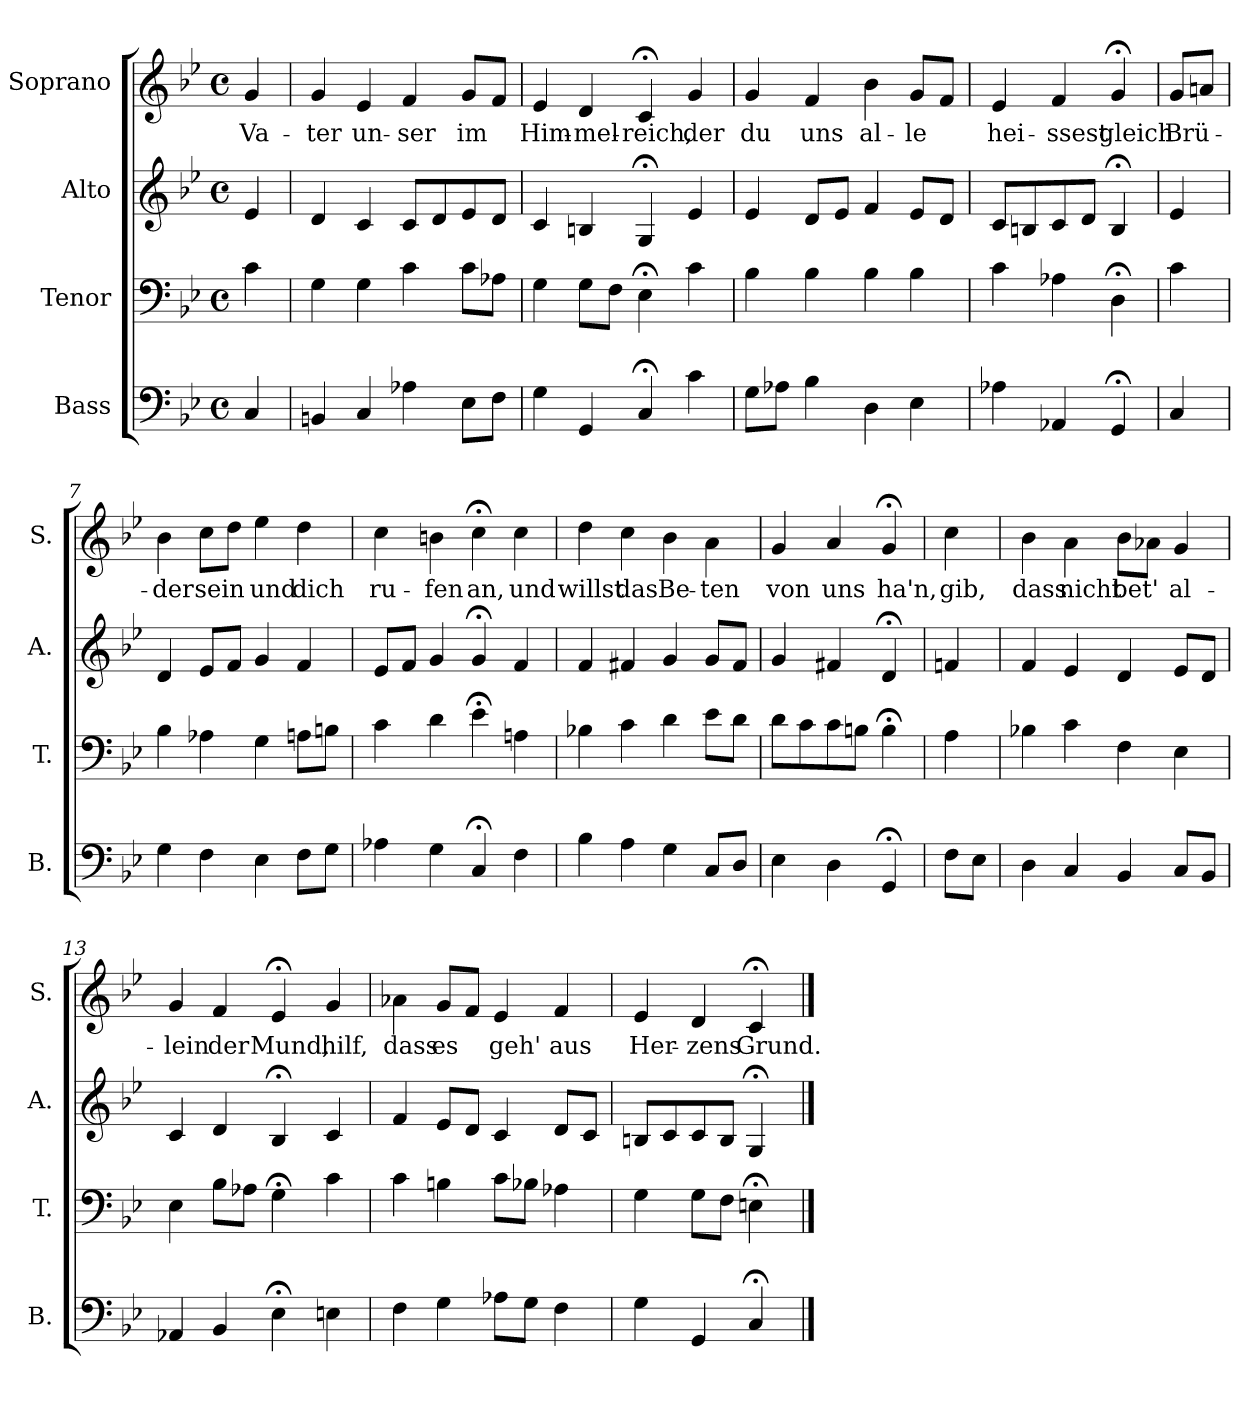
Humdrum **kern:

**kern	**kern	**kern	**kern	**text
*part4	*part3	*part2	*part1	*part1
*staff4	*staff3	*staff2	*staff1	*staff1
*I"Bass	*I"Tenor	*I"Alto	*I"Soprano	*
*I'B.	*I'T.	*I'A.	*I'S.	*
*clefF4	*clefF4	*clefG2	*clefG2	*
*k[b-e-]	*k[b-e-]	*k[b-e-]	*k[b-e-]	*
*B-:	*B-:	*B-:	*g:	*
*M4/4	*M4/4	*M4/4	*M4/4	*
*met(c)	*met(c)	*met(c)	*met(c)	*
=1	=1	=1	=1	=1
!	!	!	!	!LO:LY:b
4C/	4c\	4e-/	4g/	Va-
=2	=2	=2	=2	=2
!	!	!	!	!LO:LY:b
4BBn/	4G\	4d/	4g/	-ter
!	!	!	!	!LO:LY:b
4C/	4G\	4c/	4e-/	un-
!	!	!	!	!LO:LY:b
4A-X\	4c\	8c/L	4f/	-ser
.	.	8d/	.	.
!	!	!	!	!LO:LY:b
8E-\L	8c\L	8e-/	8g/L	im
8F\J	8A-X\J	8d/J	8f/J	.
=3	=3	=3	=3	=3
!	!	!	!	!LO:LY:b
4G\	4G\	4c/	4e-/	Him-
!	!	!	!	!LO:LY:b
4GG/	8G\L	4Bn/	4d/	-mel-
.	8F\J	.	.	.
!	!	!	!	!LO:LY:b
4C;</	4E-;<\	4G;</	4c;</	-reich,
!	!	!	!	!LO:LY:b
4c\	4c\	4e-/	4g/	der
=4	=4	=4	=4	=4
!	!	!	!	!LO:LY:b
8G\L	4B-\	4e-/	4g/	du
8A-X\J	.	.	.	.
!	!	!	!	!LO:LY:b
4B-\	4B-\	8d/L	4f/	uns
.	.	8e-/J	.	.
!	!	!	!	!LO:LY:b
4D\	4B-\	4f/	4b-\	al-
!	!	!	!	!LO:LY:b
4E-\	4B-\	8e-/L	8g/L	-le
.	.	8d/J	8f/J	.
=5	=5	=5	=5	=5
!	!	!	!	!LO:LY:b
4A-X\	4c\	8c/L	4e-/	hei-
.	.	8Bn/	.	.
!	!	!	!	!LO:LY:b
4AA-X/	4A-X\	8c/	4f/	-ssest
.	.	8d/J	.	.
!	!	!	!	!LO:LY:b
4GG;</	4D;<\	4B;</	4g;</	gleich
!!LO:LB:g=z
=6	=6	=6	=6	=6
!	!	!	!	!LO:LY:b
4C/	4c\	4e-/	8g/L	Brü-
.	.	.	8an/J	.
=7	=7	=7	=7	=7
!	!	!	!	!LO:LY:b
4G\	4B-\	4d/	4b-\	-der
!	!	!	!	!LO:LY:b
4F\	4A-X\	8e-/L	8cc\L	sein
.	.	8f/J	8dd\J	.
!	!	!	!	!LO:LY:b
4E-\	4G\	4g/	4ee-\	und
!	!	!	!	!LO:LY:b
8F\L	8An\L	4f/	4dd\	dich
8G\J	8Bn\J	.	.	.
=8	=8	=8	=8	=8
!	!	!	!	!LO:LY:b
4A-X\	4c\	8e-/L	4cc\	ru-
.	.	8f/J	.	.
!	!	!	!	!LO:LY:b
4G\	4d\	4g/	4bn\	-fen
!	!	!	!	!LO:LY:b
4C;</	4e-;<\	4g;</	4cc;<\	an,
!	!	!	!	!LO:LY:b
4F\	4An\	4f/	4cc\	und
=9	=9	=9	=9	=9
!	!	!	!	!LO:LY:b
4B-\	4B-X\	4f/	4dd\	willst
!	!	!	!	!LO:LY:b
4A\	4c\	4f#X/	4cc\	das
!	!	!	!	!LO:LY:b
4G\	4d\	4g/	4b-\	Be-
!	!	!	!	!LO:LY:b
8C/L	8e-\L	8g/L	4a\	-ten
8D/J	8d\J	8f#/J	.	.
=10	=10	=10	=10	=10
!	!	!	!	!LO:LY:b
4E-\	8d\L	4g/	4g/	von
.	8c\	.	.	.
!	!	!	!	!LO:LY:b
4D\	8c\	4f#X/	4a/	uns
.	8Bn\J	.	.	.
!	!	!	!	!LO:LY:b
4GG;</	4B;<\	4d;</	4g;</	ha'n,
!!LO:PB:g=z
=11	=11	=11	=11	=11
!	!	!	!	!LO:LY:b
8F\L	4A\	4fn/	4cc\	gib,
8E-\J	.	.	.	.
=12	=12	=12	=12	=12
!	!	!	!	!LO:LY:b
4D\	4B-X\	4f/	4b-\	dass
!	!	!	!	!LO:LY:b
4C/	4c\	4e-/	4a\	nicht
!	!	!	!	!LO:LY:b
4BB-/	4F\	4d/	8b-\L	bet'
.	.	.	8a-X\J	.
!	!	!	!	!LO:LY:b
8C/L	4E-\	8e-/L	4g/	al-
8BB-/J	.	8d/J	.	.
=13	=13	=13	=13	=13
!	!	!	!	!LO:LY:b
4AA-X/	4E-\	4c/	4g/	-lein
!	!	!	!	!LO:LY:b
4BB-/	8B-\L	4d/	4f/	der
.	8A-X\J	.	.	.
!	!	!	!	!LO:LY:b
4E-;<\	4G;<\	4B-;</	4e-;</	Mund,
!	!	!	!	!LO:LY:b
4En\	4c\	4c/	4g/	hilf,
=14	=14	=14	=14	=14
!	!	!	!	!LO:LY:b
4F\	4c\	4f/	4a-X\	dass
!	!	!	!	!LO:LY:b
4G\	4Bn\	8e-/L	8g/L	es
.	.	8d/J	8f/J	.
!	!	!	!	!LO:LY:b
8A-X\L	8c\L	4c/	4e-/	geh'
8G\J	8B-X\J	.	.	.
!	!	!	!	!LO:LY:b
4F\	4A-X\	8d/L	4f/	aus
.	.	8c/J	.	.
=15	=15	=15	=15	=15
!	!	!	!	!LO:LY:b
4G\	4G\	8Bn/L	4e-/	Her-
.	.	8c/	.	.
!	!	!	!	!LO:LY:b
4GG/	8G\L	8c/	4d/	-zens
.	8F\J	8B/J	.	.
!	!	!	!	!LO:LY:b
4C;</	4En;<\	4G;</	4c;</	Grund.
==	==	==	==	==
*-	*-	*-	*-	*-
